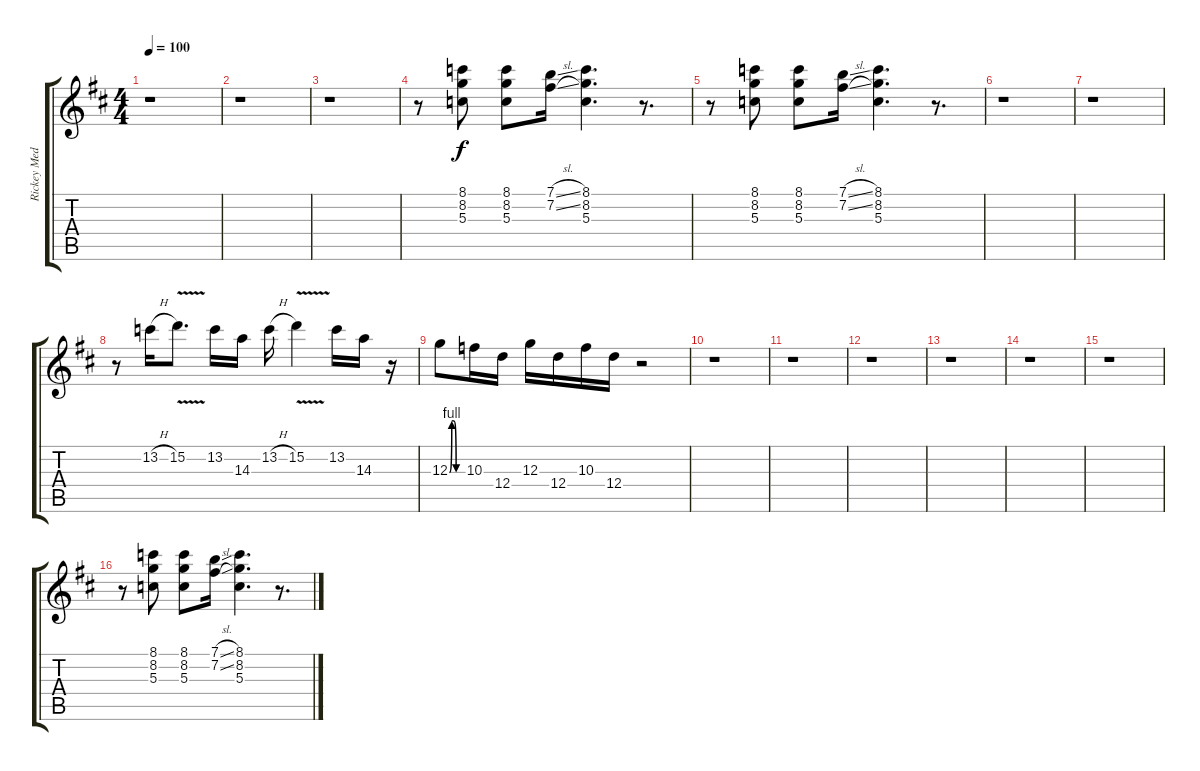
\track ("Rickey Medlocke Fills and Solos" "Rickey Med") {instrument overdrivenguitar}
\staff {score tabs}
\tuning (E4 B3 G3 D3 A2 D2) {hide}
\ts (4 4)
\tempo 100
\clef g2
\ks d
r.1{dy f} |
r.1 |
r.1 |
r.8 (8.1 8.2 5.3).8 (8.1 8.2 5.3).8 (7.1{sl} 7.2{sl}).16 (8.1 8.2 5.3).4{d} r.8{d} |
r.8 (8.1 8.2 5.3).8 (8.1 8.2 5.3).8 (7.1{sl} 7.2{sl}).16 (8.1 8.2 5.3).4{d} r.8{d} |
r.1 |
r.1 |
r.8 13.2{h}.16{volume 16 instrument overdrivenguitar} 15.2{v}.8{d} 13.2.16 14.3.16 13.2{h}.16 15.2{v}.4 13.2.16 14.3.16 r.16 |
12.3{be (custom 0 0 10 4 20 4 30 0 60 0)}.8 10.3.16 12.4.16 12.3.16 12.4.16 10.3.16 12.4.16 r.2 |
r.1 |
r.1 |
r.1 |
r.1 |
r.1 |
r.1 |
r.8 (8.1 8.2 5.3).8{volume 10 instrument overdrivenguitar} (8.1 8.2 5.3).8 (7.1{sl} 7.2{sl}).16 (8.1 8.2 5.3).4{d} r.8{d}
